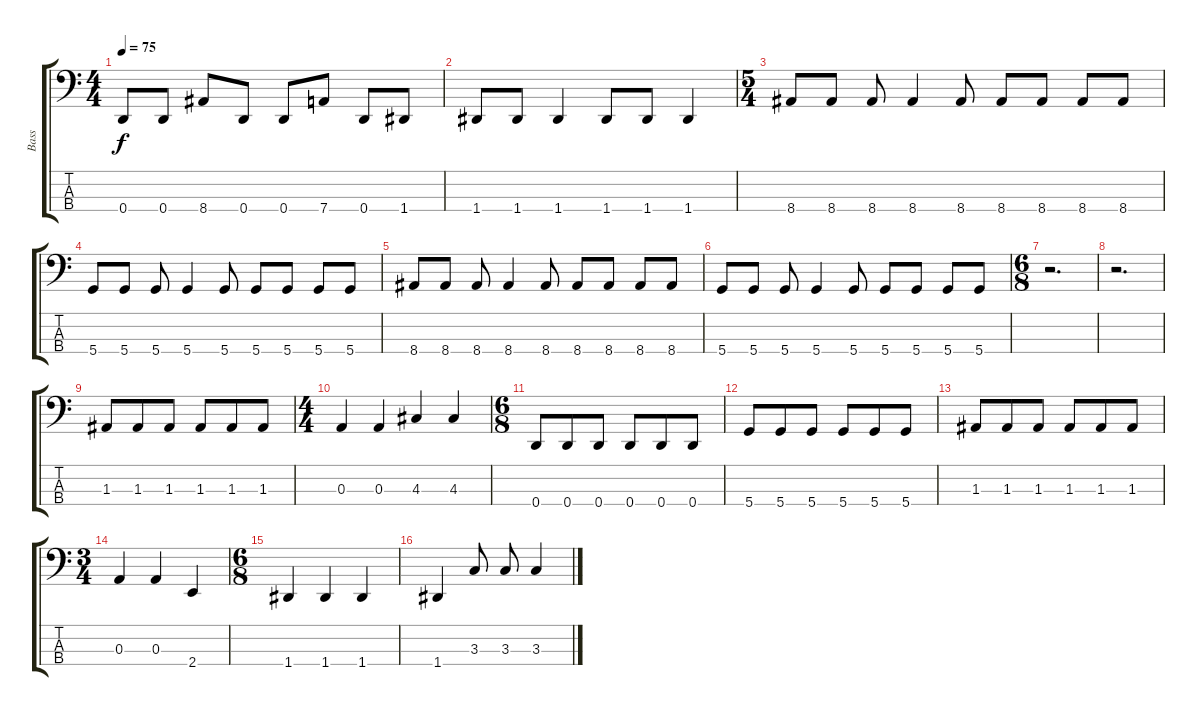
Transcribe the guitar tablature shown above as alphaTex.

\track ("Bass" "Bass") {instrument electricbassfinger}
\staff {score tabs}
\tuning (G2 D2 A1 D1) {hide}
\ts (4 4)
\tempo 75
\clef f4
\ks c
0.4.8{dy f} 0.4.8 8.4.8 0.4.8 0.4.8 7.4.8 0.4.8 1.4.8 |
1.4.8 1.4.8 1.4.4 1.4.8 1.4.8 1.4.4 |
\ts (5 4)
8.4.8 8.4.8 8.4.8 8.4.4 8.4.8 8.4.8 8.4.8 8.4.8 8.4.8 |
5.4.8 5.4.8 5.4.8 5.4.4 5.4.8 5.4.8 5.4.8 5.4.8 5.4.8 |
8.4.8 8.4.8 8.4.8 8.4.4 8.4.8 8.4.8 8.4.8 8.4.8 8.4.8 |
5.4.8 5.4.8 5.4.8 5.4.4 5.4.8 5.4.8 5.4.8 5.4.8 5.4.8 |
\ts (6 8)
r.2{d} |
r.2{d} |
1.3.8 1.3.8 1.3.8 1.3.8 1.3.8 1.3.8 |
\ts (4 4)
0.3.4 0.3.4 4.3.4 4.3.4 |
\ts (6 8)
0.4.8 0.4.8 0.4.8 0.4.8 0.4.8 0.4.8 |
5.4.8 5.4.8 5.4.8 5.4.8 5.4.8 5.4.8 |
1.3.8 1.3.8 1.3.8 1.3.8 1.3.8 1.3.8 |
\ts (3 4)
0.3.4 0.3.4 2.4.4 |
\ts (6 8)
1.4.4 1.4.4 1.4.4 |
1.4.4 3.3.8 3.3.8 3.3.4
